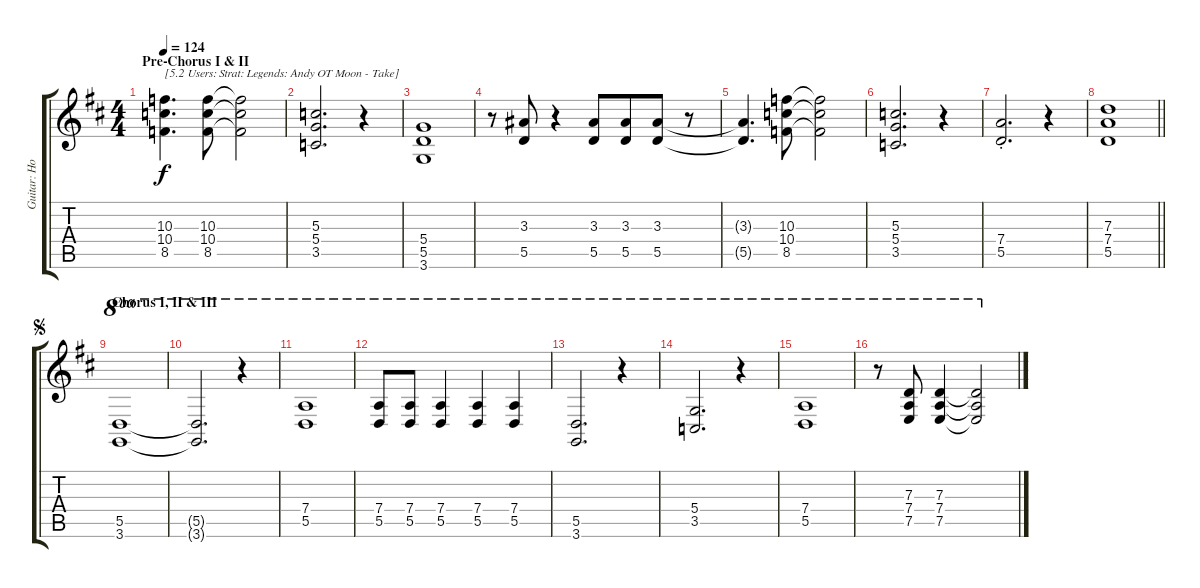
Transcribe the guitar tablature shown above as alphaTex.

\track ("Guitar: Howard" "Guitar: Ho") {instrument overdrivenguitar}
\staff {score tabs}
\tuning (E4 B3 G3 D3 A2 E2) {hide}
\ts (4 4)
\section ("" "Pre-Chorus I & II")
\tempo 124
\clef g2
\ks d
(10.3{t} 10.4{t} 8.5{t}).4{d txt "[5.2 Users: Strat: Legends: Andy OT Moon - Take]" dy f volume 12 instrument overdrivenguitar} (10.3 10.4 8.5).8 (10.3{t} 10.4{t} 8.5{t}).2 |
(5.3 5.4 3.5).2{d} r.4 |
(5.4 5.5 3.6).1 |
r.8 (3.3 5.5).8 r.4 (3.3 5.5).8 (3.3 5.5).8{beam merge} (3.3 5.5).8 r.8 |
(3.3{t} 5.5{t}).4{d} (10.3 10.4 8.5).8 (10.3{t} 10.4{t} 8.5{t}).2 |
(5.3 5.4 3.5).2{d} r.4 |
(7.4{st} 5.5{st}).2{d} r.4 |
\barLineRight lightlight
(7.3 7.4 5.5).1 |
\section ("" "Chorus I, II & III")
\jump segno
(5.5 3.6).1{ot 8va} |
(5.5{t} 3.6{t}).2{d ot 8va} r.4{ot 8va} |
(7.4 5.5).1{ot 8va} |
(7.4 5.5).8{ot 8va} (7.4 5.5).8{ot 8va} (7.4 5.5).4{ot 8va} (7.4 5.5).4{ot 8va} (7.4 5.5).4{ot 8va} |
(5.5 3.6).2{d ot 8va} r.4{ot 8va} |
(5.4 3.5).2{d ot 8va} r.4{ot 8va} |
(7.4 5.5).1{ot 8va} |
r.8{ot 8va} (7.3 7.4 7.5).8{ot 8va} (7.3 7.4 7.5).4{ot 8va} (7.3{t} 7.4{t} 7.5{t}).2{ot 8va}
